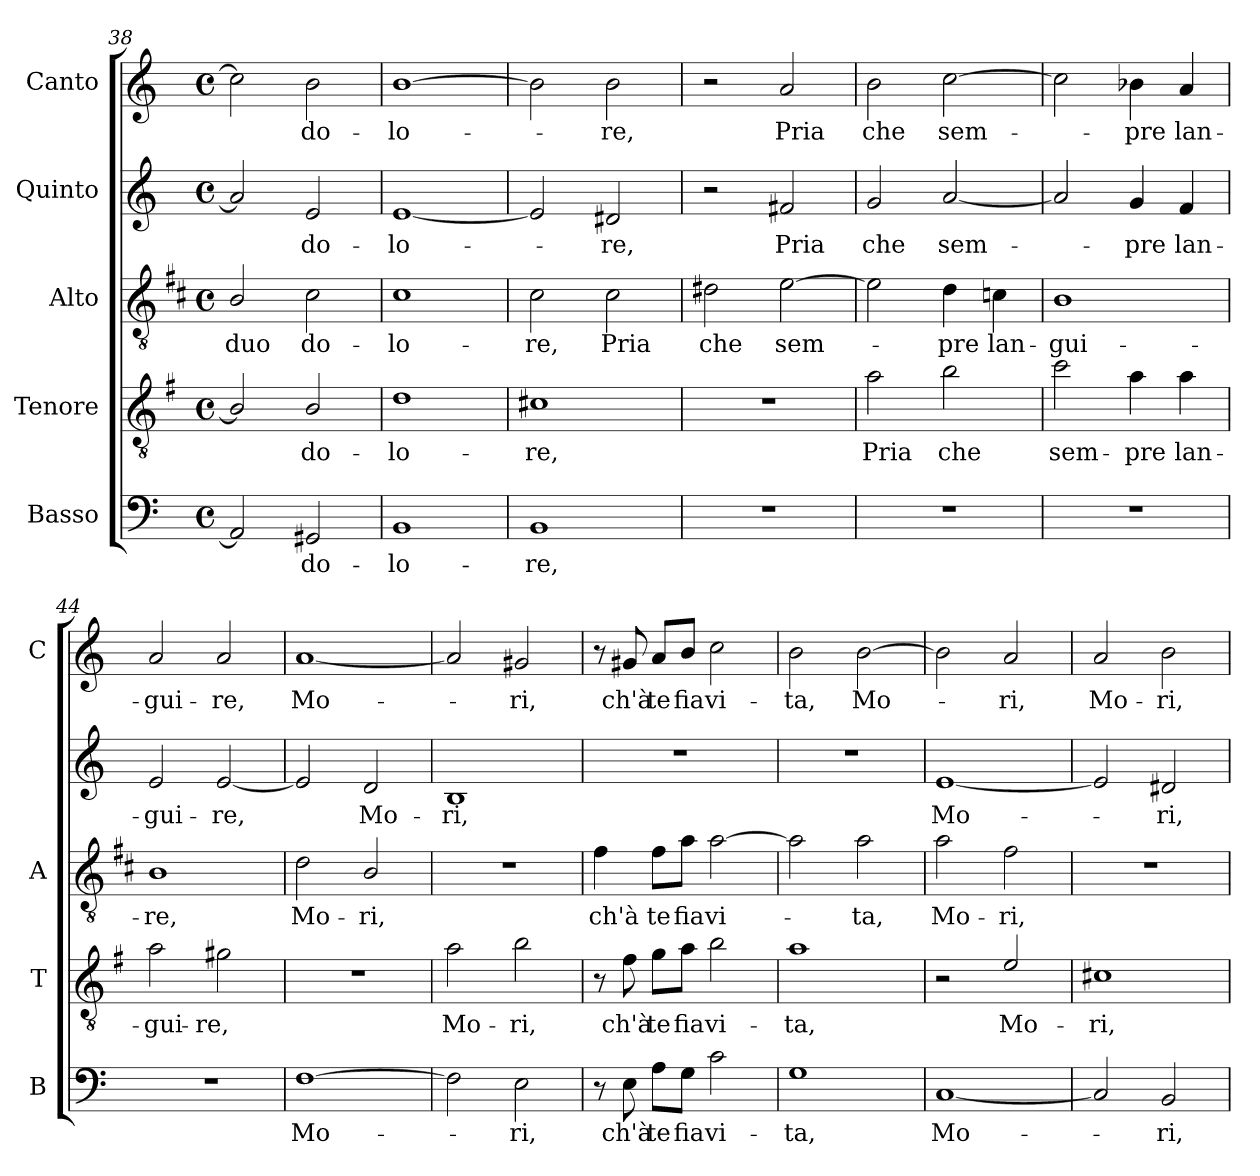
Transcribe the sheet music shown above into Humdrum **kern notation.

**kern	**text	**kern	**text	**kern	**text	**kern	**text	**kern	**text
*part5	*part5	*part4	*part4	*part3	*part3	*part2	*part2	*part1	*part1
*staff5	*staff5	*staff4	*staff4	*staff3	*staff3	*staff2	*staff2	*staff1	*staff1
*I"Basso	*	*I"Tenore	*	*I"Alto	*	*I"Quinto	*	*I"Canto	*
*I'B	*	*I'T	*	*I'A	*	*	*	*I'C	*
*clefF4	*	*clefGv2	*	*clefGv2	*	*clefG2	*	*clefG2	*
*	*	*ITrd4c7	*	*ITrd1c2	*	*	*	*	*
*k[]	*	*k[]	*	*k[]	*	*k[]	*	*k[]	*
*C:	*	*C:	*	*C:	*	*C:	*	*C:	*
*M4/4	*	*M4/4	*	*M4/4	*	*M4/4	*	*M4/4	*
*met(c)	*	*met(c)	*	*met(c)	*	*met(c)	*	*met(c)	*
=38	=38	=38	=38	=38	=38	=38	=38	=38	=38
!	!	!	!	!	!LO:LY:b	!	!	!	!
2AA/]	.	2E/]	.	2A/	duo	2a/]	.	2cc\]	.
!	!LO:LY:b	!	!LO:LY:b	!	!LO:LY:b	!	!LO:LY:b	!	!LO:LY:b
2GG#X/	do-	2E/	do-	2B\	do-	2e/	do-	2b\	do-
=39	=39	=39	=39	=39	=39	=39	=39	=39	=39
!	!LO:LY:b	!	!LO:LY:b	!	!LO:LY:b	!	!LO:LY:b	!	!LO:LY:b
1BB	-lo-	1G	-lo-	1B	-lo-	[1e	-lo-	[1b	-lo-
=40	=40	=40	=40	=40	=40	=40	=40	=40	=40
!	!LO:LY:b	!	!LO:LY:b	!	!LO:LY:b	!	!	!	!
1BB	-re,	1F#X	-re,	2B\	-re,	2e/]	.	2b\]	.
!	!	!	!	!	!LO:LY:b	!	!LO:LY:b	!	!LO:LY:b
.	.	.	.	2B\	Pria	2d#X/	-re,	2b\	-re,
=41	=41	=41	=41	=41	=41	=41	=41	=41	=41
!	!	!	!	!	!LO:LY:b	!	!	!	!
1r	.	1r	.	2c#X\	che	2r	.	2r	.
!	!	!	!	!	!LO:LY:b	!	!LO:LY:b	!	!LO:LY:b
.	.	.	.	[2d\	sem-	2f#X/	Pria	2a/	Pria
!!LO:LB:g=z
=42	=42	=42	=42	=42	=42	=42	=42	=42	=42
!	!	!	!LO:LY:b	!	!	!	!LO:LY:b	!	!LO:LY:b
1r	.	2d\	Pria	2d\]	.	2g/	che	2b\	che
!	!	!	!LO:LY:b	!	!LO:LY:b	!	!LO:LY:b	!	!LO:LY:b
.	.	2e\	che	4c\	-pre	[2a/	sem-	[2cc\	sem-
!	!	!	!	!	!LO:LY:b	!	!	!	!
.	.	.	.	4B-X\	lan-	.	.	.	.
=43	=43	=43	=43	=43	=43	=43	=43	=43	=43
!	!	!	!LO:LY:b	!	!LO:LY:b	!	!	!	!
1r	.	2f\	sem-	1A	-gui-	2a/]	.	2cc\]	.
!	!	!	!LO:LY:b	!	!	!	!LO:LY:b	!	!LO:LY:b
.	.	4d\	-pre	.	.	4g/	-pre	4b-X\	-pre
!	!	!	!LO:LY:b	!	!	!	!LO:LY:b	!	!LO:LY:b
.	.	4d\	lan-	.	.	4f/	lan-	4a/	lan-
=44	=44	=44	=44	=44	=44	=44	=44	=44	=44
!	!	!	!LO:LY:b	!	!LO:LY:b	!	!LO:LY:b	!	!LO:LY:b
1r	.	2d\	-gui-	1A	-re,	2e/	-gui-	2a/	-gui-
!	!	!	!LO:LY:b	!	!	!	!LO:LY:b	!	!LO:LY:b
.	.	2c#X\	-re,	.	.	[2e/	-re,	2a/	-re,
=45	=45	=45	=45	=45	=45	=45	=45	=45	=45
!	!LO:LY:b	!	!	!	!LO:LY:b	!	!	!	!LO:LY:b
[1F	Mo-	1r	.	2c\	Mo-	2e/]	.	[1a	Mo-
!	!	!	!	!	!LO:LY:b	!	!LO:LY:b	!	!
.	.	.	.	2A/	-ri,	2d/	Mo-	.	.
=46	=46	=46	=46	=46	=46	=46	=46	=46	=46
!	!	!	!LO:LY:b	!	!	!	!LO:LY:b	!	!
2F\]	.	2d\	Mo-	1r	.	1B	-ri,	2a/]	.
!	!LO:LY:b	!	!LO:LY:b	!	!	!	!	!	!LO:LY:b
2E\	-ri,	2e\	-ri,	.	.	.	.	2g#X/	-ri,
=47	=47	=47	=47	=47	=47	=47	=47	=47	=47
!	!	!	!	!	!LO:LY:b	!	!	!	!
8r	.	8r	.	4e\	ch'à	1r	.	8r	.
!	!LO:LY:b	!	!LO:LY:b	!	!	!	!	!	!LO:LY:b
8E\	ch'à	8B\	ch'à	.	.	.	.	8g#X/	ch'à
!	!LO:LY:b	!	!LO:LY:b	!	!LO:LY:b	!	!	!	!LO:LY:b
8A\L	te	8c\L	te	8e\L	te	.	.	8a/L	te
!	!LO:LY:b	!	!LO:LY:b	!	!LO:LY:b	!	!	!	!LO:LY:b
8G\J	fia	8d\J	fia	8g\J	fia	.	.	8b/J	fia
!	!LO:LY:b	!	!LO:LY:b	!	!LO:LY:b	!	!	!	!LO:LY:b
2c\	vi-	2e\	vi-	[2g\	vi-	.	.	2cc\	vi-
=48	=48	=48	=48	=48	=48	=48	=48	=48	=48
!	!LO:LY:b	!	!LO:LY:b	!	!	!	!	!	!LO:LY:b
1G	-ta,	1d	-ta,	2g\]	.	1r	.	2b\	-ta,
!	!	!	!	!	!LO:LY:b	!	!	!	!LO:LY:b
.	.	.	.	2g\	-ta,	.	.	[2b\	Mo-
=49	=49	=49	=49	=49	=49	=49	=49	=49	=49
!	!LO:LY:b	!	!	!	!LO:LY:b	!	!LO:LY:b	!	!
[1C	Mo-	2r	.	2g\	Mo-	[1e	Mo-	2b\]	.
!	!	!	!LO:LY:b	!	!LO:LY:b	!	!	!	!LO:LY:b
.	.	2A/	Mo-	2e\	-ri,	.	.	2a/	-ri,
!!LO:LB:g=z
=50	=50	=50	=50	=50	=50	=50	=50	=50	=50
!	!	!	!LO:LY:b	!	!	!	!	!	!LO:LY:b
2C/]	.	1F#X	-ri,	1r	.	2e/]	.	2a/	Mo-
!	!LO:LY:b	!	!	!	!	!	!LO:LY:b	!	!LO:LY:b
2BB/	-ri,	.	.	.	.	2d#X/	-ri,	2b\	-ri,
=	=	=	=	=	=	=	=	=	=
*-	*-	*-	*-	*-	*-	*-	*-	*-	*-
